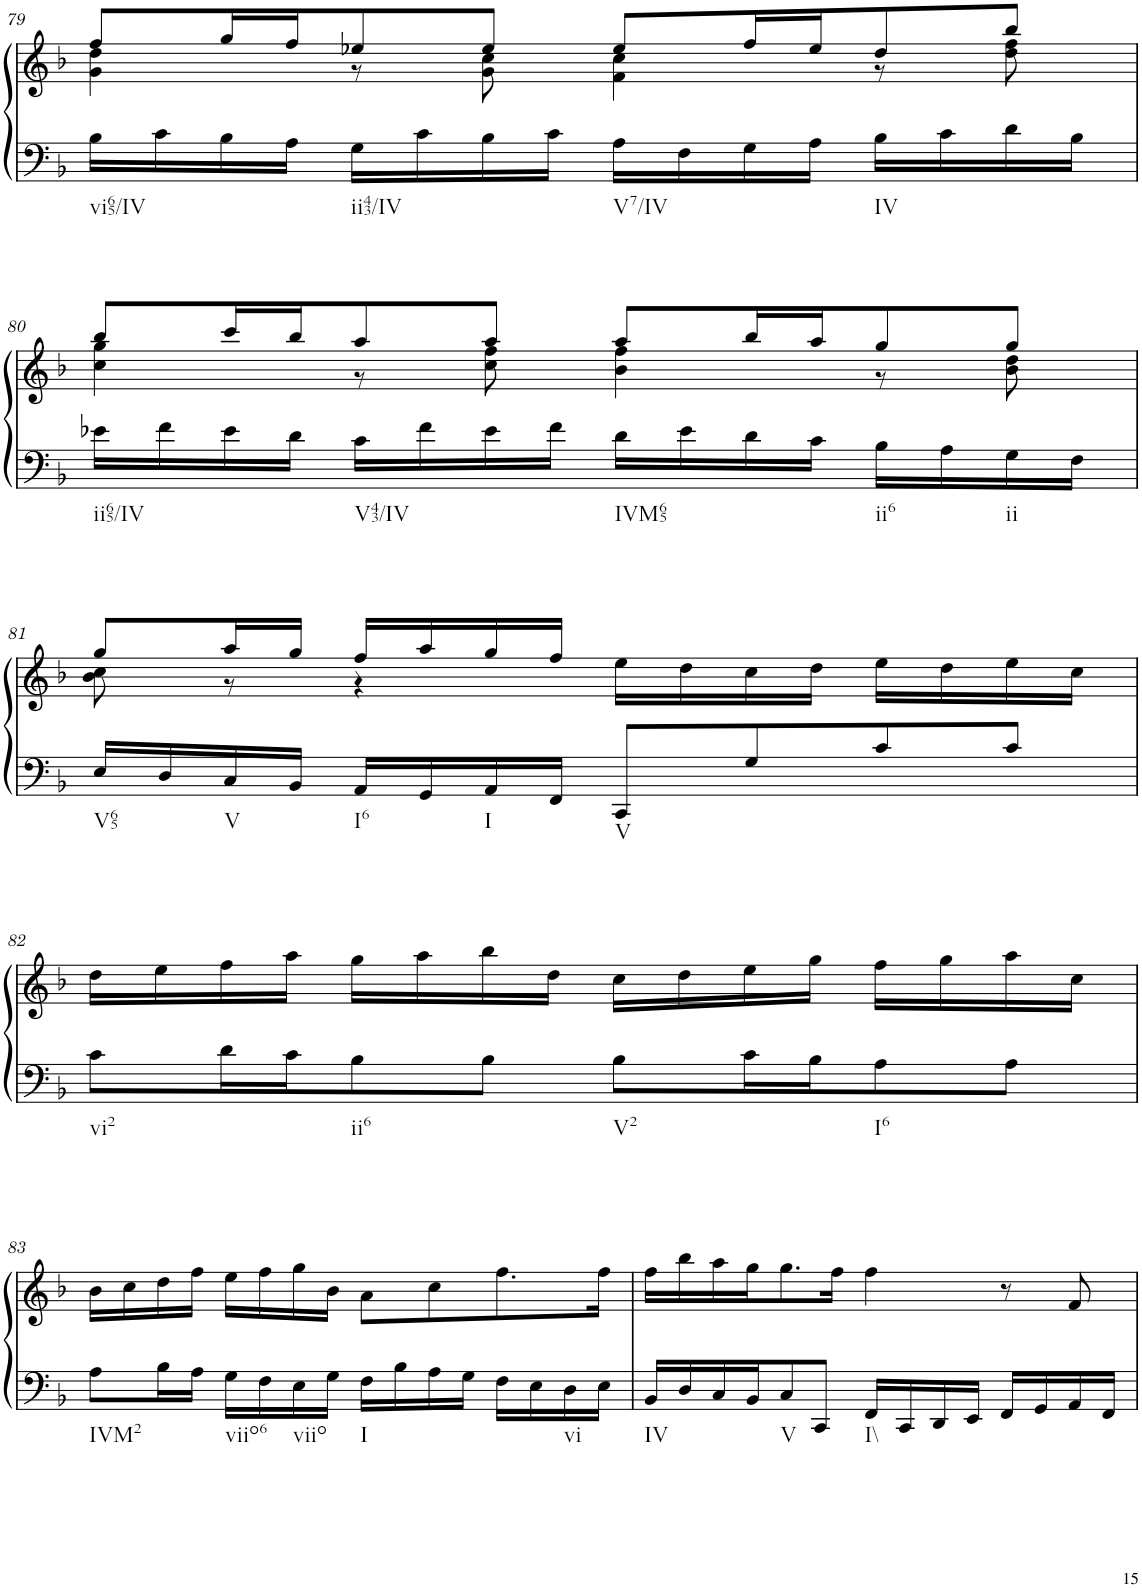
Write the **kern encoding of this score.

**kern	**kern
*part1	*part1
*staff2	*staff1
*I"Klavier linke Hand	*
!!LO:PB:g=z
*clefF4	*clefG2
*k[b-]	*k[b-]
*M2/2	*M2/2
=79	=79
*	*^
!LO:TX:b:t=vi65/IV	!	!
16B-\LL	8ff/L	4g\ 4dd\
16c\	.	.
16B-\	16gg/L	.
16A\JJ	16ff/J	.
!LO:TX:b:t=ii43/IV	!	!
16G\LL	8ee-X/	8r
16c\	.	.
16B-\	8ee-/J	8g\ 8cc\
16c\JJ	.	.
!LO:TX:b:t=V7/IV	!	!
16A\LL	8ee-/L	4f\ 4cc\
16F\	.	.
16G\	16ff/L	.
16A\JJ	16ee-/J	.
!LO:TX:b:t=IV	!	!
16B-\LL	8dd/	8r
16c\	.	.
16d\	8bb-/J	8dd\ 8ff\
16B-\JJ	.	.
!!LO:LB:g=z	!!
=80	=80	=80
!LO:TX:b:t=ii65/IV	!	!
16e-X\LL	8bb-/L	4cc\ 4gg\
16f\	.	.
16e-\	16ccc/L	.
16d\JJ	16bb-/J	.
!LO:TX:b:t=V43/IV	!	!
16c\LL	8aa/	8r
16f\	.	.
16e-\	8aa/J	8cc\ 8ff\
16f\JJ	.	.
!LO:TX:b:t=IVM65	!	!
16d\LL	8aa/L	4b-\ 4ff\
16e-\	.	.
16d\	16bb-/L	.
16c\JJ	16aa/J	.
!LO:TX:b:t=ii6	!	!
16B-\LL	8gg/	8r
16A\	.	.
!LO:TX:b:t=ii	!	!
16G\	8gg/J	8b-\ 8dd\
16F\JJ	.	.
!!LO:LB:g=z	!!
=81	=81	=81
!LO:TX:b:t=V65	!	!
16E/LL	8gg/L	8b-\ 8cc\
16D/	.	.
!LO:TX:b:t=V	!	!
16C/	16aa/L	8r
16BB-/JJ	16gg/JJ	.
!LO:TX:b:t=I6	!	!
16AA/LL	16ff/LL	4r
16GG/	16aa/	.
!LO:TX:b:t=I	!	!
16AA/	16gg/	.
16FF/JJ	16ff/JJ	.
!LO:TX:b:t=V	!	!
8CC/L	2ryy	16ee\LL
.	.	16dd\
8G/	.	16cc\
.	.	16dd\JJ
8c/	.	16ee\LL
.	.	16dd\
8c/J	.	16ee\
.	.	16cc\JJ
!!LO:LB:g=z	!!
=82	=82	=82
!LO:TX:b:t=vi2	!	!
8c\L	1ryy	16dd\LL
.	.	16ee\
16d\L	.	16ff\
16c\J	.	16aa\JJ
!LO:TX:b:t=ii6	!	!
8B-\	.	16gg\LL
.	.	16aa\
8B-\J	.	16bb-\
.	.	16dd\JJ
!LO:TX:b:t=V2	!	!
8B-\L	.	16cc\LL
.	.	16dd\
16c\L	.	16ee\
16B-\J	.	16gg\JJ
!LO:TX:b:t=I6	!	!
8A\	.	16ff\LL
.	.	16gg\
8A\J	.	16aa\
.	.	16cc\JJ
!!LO:LB:g=z	!!
=83	=83	=83
!LO:TX:b:t=IVM2	!	!
8A\L	1ryy	16b-\LL
.	.	16cc\
16B-\L	.	16dd\
16A\JJ	.	16ff\JJ
!LO:TX:b:t=viio6	!	!
16G\LL	.	16ee\LL
16F\	.	16ff\
!LO:TX:b:t=viio	!	!
16E\	.	16gg\
16G\JJ	.	16b-\JJ
!LO:TX:b:t=I	!	!
16F\LL	.	8a\L
16B-\	.	.
16A\	.	8cc\
16G\JJ	.	.
16F\LL	.	8.ff\
16E\	.	.
!LO:TX:b:t=vi	!	!
16D\	.	.
16E\JJ	.	16ff\Jk
=84	=84	=84
!LO:TX:b:t=IV	!	!
16BB-/LL	2.ryy	16ff\LL
16D/	.	16bb-\
16C/	.	16aa\
16BB-/J	.	16gg\J
!LO:TX:b:t=V	!	!
8C/	.	8.gg\
8CC/J	.	.
.	.	16ff\Jk
!LO:TX:b:t=I\\	!	!
16FF/LL	.	4ff\
16CC/	.	.
16DD/	.	.
16EE/JJ	.	.
16FF/LL	8r	4ryy
16GG/	.	.
16AA/	8f/	.
16FF/JJ	.	.
*	*v	*v
=	=
*-	*-
